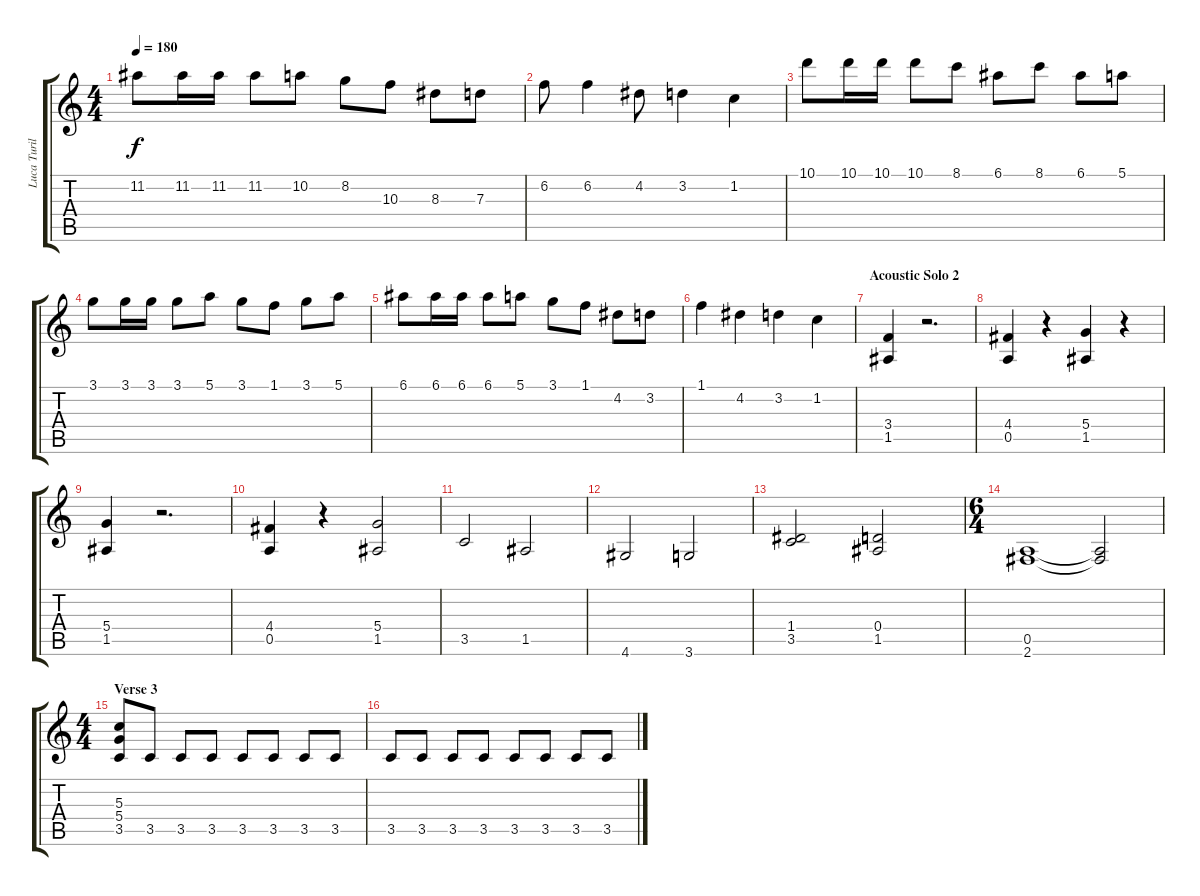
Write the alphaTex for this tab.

\track ("Luca Turilli" "Luca Turil") {instrument distortionguitar}
\staff {score tabs}
\tuning (E4 B3 G3 D3 A2 E2) {hide}
\ts (4 4)
\tempo 180
\clef g2
\ks c
11.2.8{dy f} 11.2.16 11.2.16 11.2.8 10.2.8 8.2.8 10.3.8 8.3.8 7.3.8 |
6.2.8 6.2.4 4.2.8 3.2.4 1.2.4 |
10.1.8 10.1.16 10.1.16 10.1.8 8.1.8 6.1.8 8.1.8 6.1.8 5.1.8 |
3.1.8 3.1.16 3.1.16 3.1.8 5.1.8 3.1.8 1.1.8 3.1.8 5.1.8 |
6.1.8 6.1.16 6.1.16 6.1.8 5.1.8 3.1.8 1.1.8 4.2.8 3.2.8 |
1.1.4 4.2.4 3.2.4 1.2.4 |
\section ("" "Acoustic Solo 2")
(3.4 1.5).4{volume 13 balance 3} r.2{d} |
(4.4 0.5).4 r.4 (5.4 1.5).4 r.4 |
(5.4 1.5).4 r.2{d} |
(4.4 0.5).4 r.4 (5.4 1.5).2 |
3.5.2 1.5.2 |
4.6.2 3.6.2 |
(1.4 3.5).2 (0.4 1.5).2 |
\ts (6 4)
(0.5 2.6).1 (0.5{t} 2.6{t}).2 |
\ts (4 4)
\section ("" "Verse 3")
(5.3 5.4 3.5).8 3.5.8 3.5.8 3.5.8 3.5.8 3.5.8 3.5.8 3.5.8 |
3.5.8 3.5.8 3.5.8 3.5.8 3.5.8 3.5.8 3.5.8 3.5.8
